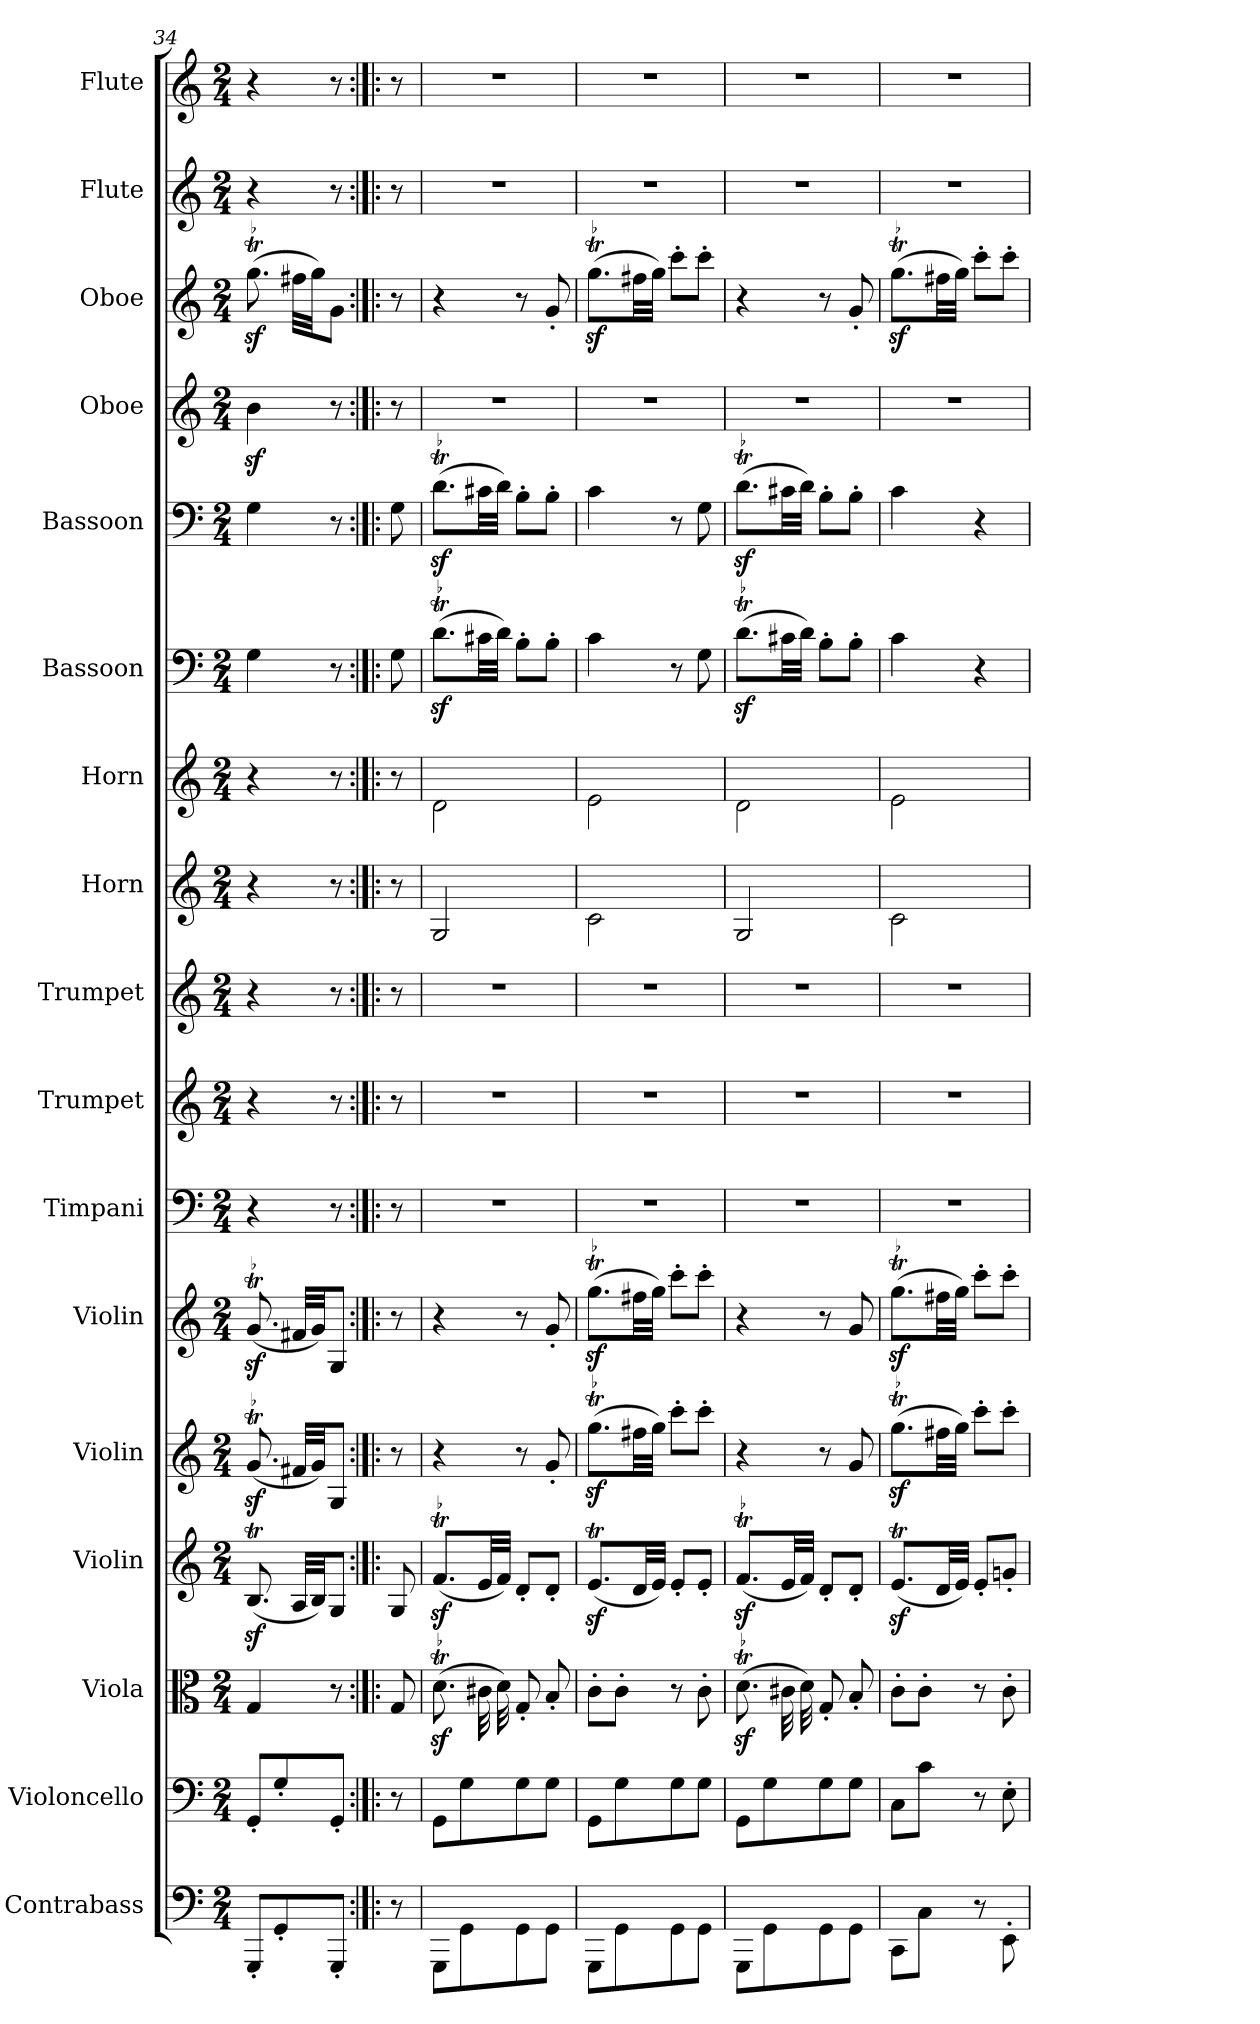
**kern	**kern	**kern	**kern	**kern	**kern	**kern	**kern	**kern	**kern	**kern	**kern	**kern	**kern	**kern	**kern	**kern
*part17	*part16	*part15	*part14	*part13	*part12	*part11	*part10	*part9	*part8	*part7	*part6	*part5	*part4	*part3	*part2	*part1
*staff17	*staff16	*staff15	*staff14	*staff13	*staff12	*staff11	*staff10	*staff9	*staff8	*staff7	*staff6	*staff5	*staff4	*staff3	*staff2	*staff1
*I"Contrabass	*I"Violoncello	*I"Viola	*I"Violin	*I"Violin	*I"Violin	*I"Timpani	*I"Trumpet	*I"Trumpet	*I"Horn	*I"Horn	*I"Bassoon	*I"Bassoon	*I"Oboe	*I"Oboe	*I"Flute	*I"Flute
*I'Cb	*I'Vc	*I'Vla	*I'Vln	*I'Vln	*I'Vln	*I'Timp	*I'Tpt	*I'Tpt	*I'Hn	*I'Hn	*I'Bsn	*I'Bsn	*I'Ob	*I'Ob	*I'Fl	*I'Fl
*clefF4	*clefF4	*clefC3	*clefG2	*clefG2	*clefG2	*clefF4	*clefG2	*clefG2	*clefG2	*clefG2	*clefF4	*clefF4	*clefG2	*clefG2	*clefG2	*clefG2
*k[]	*k[]	*k[]	*k[]	*k[]	*k[]	*k[]	*k[]	*k[]	*k[]	*k[]	*k[]	*k[]	*k[]	*k[]	*k[]	*k[]
*M2/4	*M2/4	*M2/4	*M2/4	*M2/4	*M2/4	*M2/4	*M2/4	*M2/4	*M2/4	*M2/4	*M2/4	*M2/4	*M2/4	*M2/4	*M2/4	*M2/4
=34	=34	=34	=34	=34	=34	=34	=34	=34	=34	=34	=34	=34	=34	=34	=34	=34
!	!	!	!	!LO:TR:acc=-	!LO:TR:acc=-	!	!	!	!	!	!	!	!	!LO:TR:acc=-	!	!
8GGG'/L	8GG'/L	4G/	(8.Bzt/	(8.gzt/	(8.gzt/	4r	4r	4r	4r	4r	4G\	4G\	4bz\	(8.ggzt\	4r	4r
8GG'/	8G'/	.	.	.	.	.	.	.	.	.	.	.	.	.	.	.
.	.	.	32A/LLL	32f#X/LLL	32f#X/LLL	.	.	.	.	.	.	.	.	32ff#X\LLL	.	.
.	.	.	32B/JJ)	32g/JJ)	32g/JJ)	.	.	.	.	.	.	.	.	32gg\JJ)	.	.
8GGG'/J	8GG'/J	8r	8G/J	8G/J	8G/J	8r	8r	8r	8r	8r	8r	8r	8r	8g\J	8r	8r
=:|!|:	=:|!|:	=:|!|:	=:|!|:	=:|!|:	=:|!|:	=:|!|:	=:|!|:	=:|!|:	=:|!|:	=:|!|:	=:|!|:	=:|!|:	=:|!|:	=:|!|:	=:|!|:	=:|!|:
8r	8r	8G/	8G/	8r	8r	8r	8r	8r	8r	8r	8G\	8G\	8r	8r	8r	8r
=35	=35	=35	=35	=35	=35	=35	=35	=35	=35	=35	=35	=35	=35	=35	=35	=35
!	!	!LO:TR:acc=-	!LO:TR:acc=-	!	!	!	!	!	!	!	!LO:TR:acc=-	!LO:TR:acc=-	!	!	!	!
8GGG\L	8GG\L	(8.dzt\	(8.fzt/L	4r	4r	2r	2r	2r	2G/	2d\	(8.dzt\L	(8.dzt\L	2r	4r	2r	2r
8GG\	8G\	.	.	.	.	.	.	.	.	.	.	.	.	.	.	.
.	.	32c#X\	32e/LL	.	.	.	.	.	.	.	32c#X\LL	32c#X\LL	.	.	.	.
.	.	32d\)	32f/JJJ)	.	.	.	.	.	.	.	32d\JJJ)	32d\JJJ)	.	.	.	.
8GG\	8G\	8G'/	8d'/L	8r	8r	.	.	.	.	.	8B'\L	8B'\L	.	8r	.	.
8GG\J	8G\J	8B'/	8d'/J	8g'/	8g'/	.	.	.	.	.	8B'\J	8B'\J	.	8g'/	.	.
=36	=36	=36	=36	=36	=36	=36	=36	=36	=36	=36	=36	=36	=36	=36	=36	=36
!	!	!	!	!LO:TR:acc=-	!LO:TR:acc=-	!	!	!	!	!	!	!	!	!LO:TR:acc=-	!	!
8GGG\L	8GG\L	8c'\L	(8.ezt/L	(8.ggzt\L	(8.ggzt\L	2r	2r	2r	2c\	2e\	4c\	4c\	2r	(8.ggzt\L	2r	2r
8GG\	8G\	8c'\J	.	.	.	.	.	.	.	.	.	.	.	.	.	.
.	.	.	32d/LL	32ff#X\LL	32ff#X\LL	.	.	.	.	.	.	.	.	32ff#X\LL	.	.
.	.	.	32e/JJJ)	32gg\JJJ)	32gg\JJJ)	.	.	.	.	.	.	.	.	32gg\JJJ)	.	.
8GG\	8G\	8r	8e'/L	8ccc'\L	8ccc'\L	.	.	.	.	.	8r	8r	.	8ccc'\L	.	.
8GG\J	8G\J	8c'\	8e'/J	8ccc'\J	8ccc'\J	.	.	.	.	.	8G\	8G\	.	8ccc'\J	.	.
=37	=37	=37	=37	=37	=37	=37	=37	=37	=37	=37	=37	=37	=37	=37	=37	=37
!	!	!LO:TR:acc=-	!LO:TR:acc=-	!	!	!	!	!	!	!	!LO:TR:acc=-	!LO:TR:acc=-	!	!	!	!
8GGG\L	8GG\L	(8.dzt\	(8.fzt/L	4r	4r	2r	2r	2r	2G/	2d\	(8.dzt\L	(8.dzt\L	2r	4r	2r	2r
8GG\	8G\	.	.	.	.	.	.	.	.	.	.	.	.	.	.	.
.	.	32c#X\	32e/LL	.	.	.	.	.	.	.	32c#X\LL	32c#X\LL	.	.	.	.
.	.	32d\)	32f/JJJ)	.	.	.	.	.	.	.	32d\JJJ)	32d\JJJ)	.	.	.	.
8GG\	8G\	8G'/	8d'/L	8r	8r	.	.	.	.	.	8B'\L	8B'\L	.	8r	.	.
8GG\J	8G\J	8B'/	8d'/J	8g/	8g/	.	.	.	.	.	8B'\J	8B'\J	.	8g'/	.	.
=38	=38	=38	=38	=38	=38	=38	=38	=38	=38	=38	=38	=38	=38	=38	=38	=38
!	!	!	!	!LO:TR:acc=-	!LO:TR:acc=-	!	!	!	!	!	!	!	!	!LO:TR:acc=-	!	!
8CC\L	8C\L	8c'\L	(8.ezt/L	(8.ggzt\L	(8.ggzt\L	2r	2r	2r	2c\	2e\	4c\	4c\	2r	(8.ggzt\L	2r	2r
8C\J	8c\J	8c'\J	.	.	.	.	.	.	.	.	.	.	.	.	.	.
.	.	.	32d/LL	32ff#X\LL	32ff#X\LL	.	.	.	.	.	.	.	.	32ff#X\LL	.	.
.	.	.	32e/JJJ)	32gg\JJJ)	32gg\JJJ)	.	.	.	.	.	.	.	.	32gg\JJJ)	.	.
8r	8r	8r	8e'/L	8ccc'\L	8ccc'\L	.	.	.	.	.	4r	4r	.	8ccc'\L	.	.
8EE'\	8E'\	8c'\	8gn'/J	8ccc'\J	8ccc'\J	.	.	.	.	.	.	.	.	8ccc'\J	.	.
=	=	=	=	=	=	=	=	=	=	=	=	=	=	=	=	=
*-	*-	*-	*-	*-	*-	*-	*-	*-	*-	*-	*-	*-	*-	*-	*-	*-
